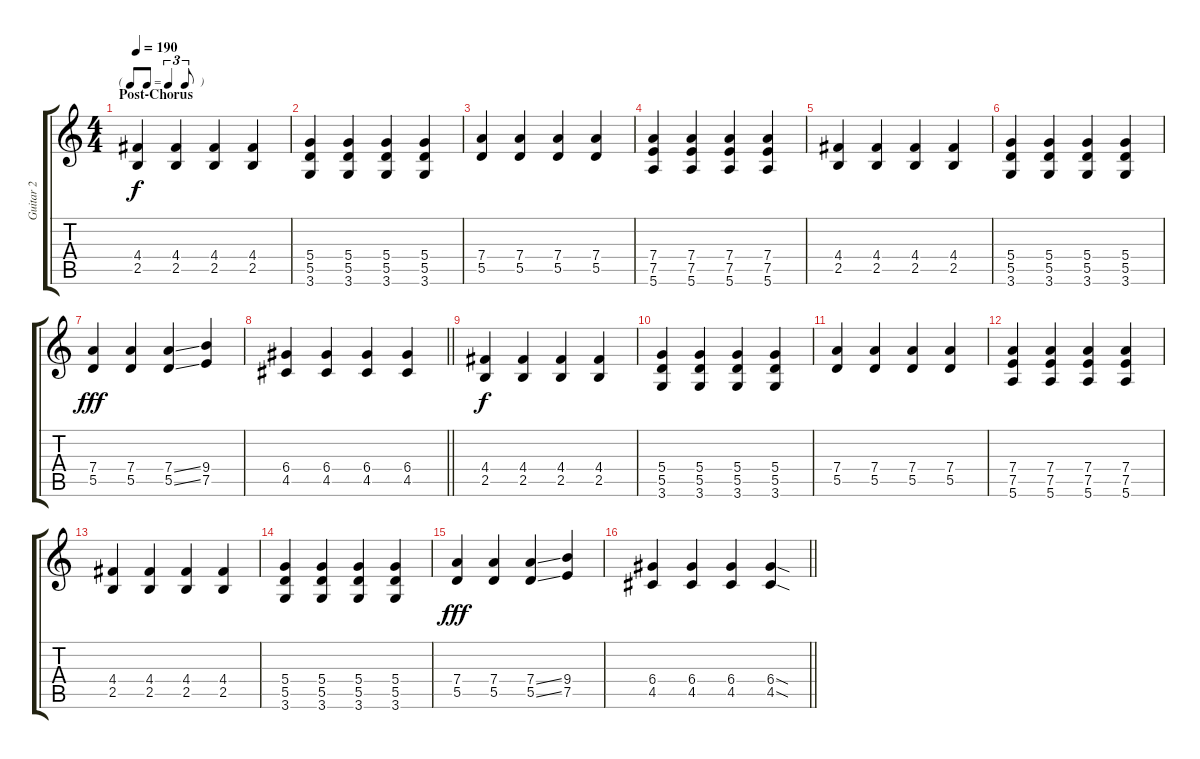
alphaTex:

\track ("Guitar 2" "Guitar 2") {instrument overdrivenguitar}
\staff {score tabs}
\tuning (E4 B3 G3 D3 A2 E2) {hide}
\ts (4 4)
\tf triplet8th
\section ("" "Post-Chorus")
\tempo 190
\clef g2
\ks c
(4.4 2.5).4{dy f} (4.4 2.5).4 (4.4 2.5).4 (4.4 2.5).4 |
(5.4 5.5 3.6).4 (5.4 5.5 3.6).4 (5.4 5.5 3.6).4 (5.4 5.5 3.6).4 |
(7.4 5.5).4 (7.4 5.5).4 (7.4 5.5).4 (7.4 5.5).4 |
(7.4 7.5 5.6).4 (7.4 7.5 5.6).4 (7.4 7.5 5.6).4 (7.4 7.5 5.6).4 |
(4.4 2.5).4 (4.4 2.5).4 (4.4 2.5).4 (4.4 2.5).4 |
(5.4 5.5 3.6).4 (5.4 5.5 3.6).4 (5.4 5.5 3.6).4 (5.4 5.5 3.6).4 |
(7.4 5.5).4{dy fff} (7.4 5.5).4 (7.4{ss} 5.5{ss}).4 (9.4 7.5).4 |
\barLineRight lightlight
(6.4 4.5).4 (6.4 4.5).4 (6.4 4.5).4 (6.4 4.5).4 |
(4.4 2.5).4{dy f} (4.4 2.5).4 (4.4 2.5).4 (4.4 2.5).4 |
(5.4 5.5 3.6).4 (5.4 5.5 3.6).4 (5.4 5.5 3.6).4 (5.4 5.5 3.6).4 |
(7.4 5.5).4 (7.4 5.5).4 (7.4 5.5).4 (7.4 5.5).4 |
(7.4 7.5 5.6).4 (7.4 7.5 5.6).4 (7.4 7.5 5.6).4 (7.4 7.5 5.6).4 |
(4.4 2.5).4 (4.4 2.5).4 (4.4 2.5).4 (4.4 2.5).4 |
(5.4 5.5 3.6).4 (5.4 5.5 3.6).4 (5.4 5.5 3.6).4 (5.4 5.5 3.6).4 |
(7.4 5.5).4{dy fff} (7.4 5.5).4 (7.4{ss} 5.5{ss}).4 (9.4 7.5).4 |
\barLineRight lightlight
(6.4 4.5).4 (6.4 4.5).4 (6.4 4.5).4 (6.4{sod} 4.5{sod}).4
